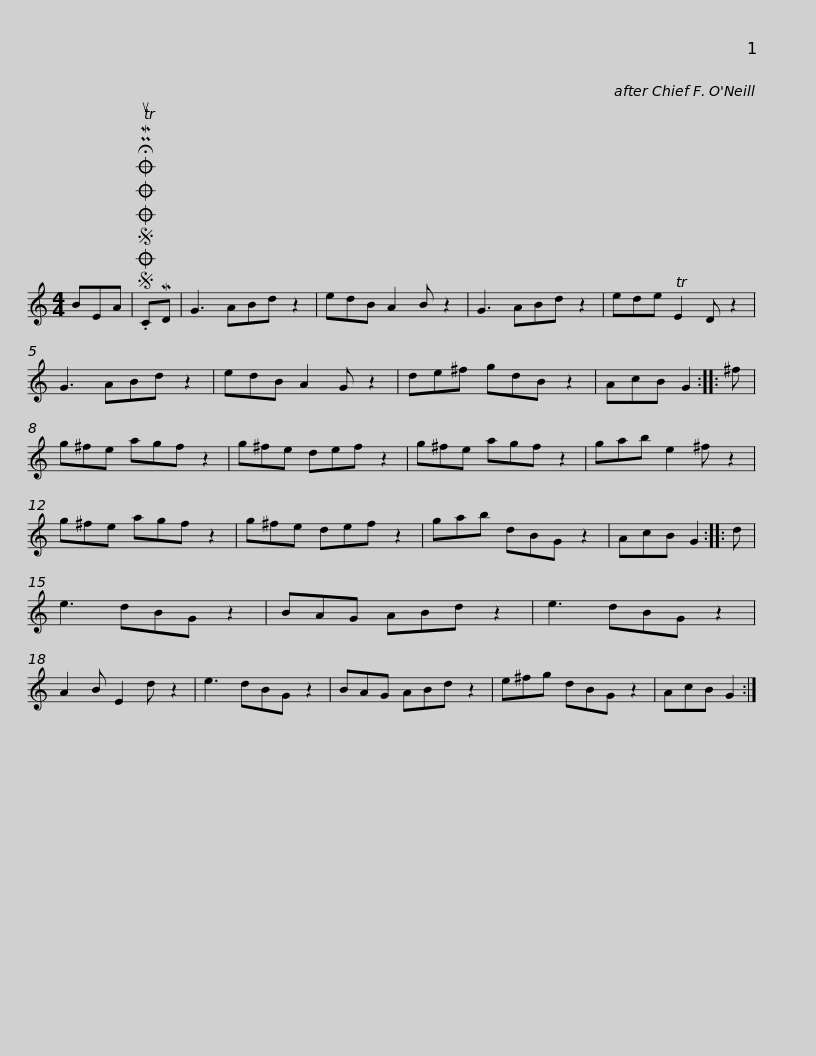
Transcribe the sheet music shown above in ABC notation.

X:1
L:1/8
M:4/4
I:linebreak $
K:C
V:1 treble
V:1
 BEA |SOSOOO .!fermata!PMTuCMD | G3 ABd z2 | edB A2 B z2 | G3 ABd z2 | %5
 ede TE2 D z2 | G3 ABd z2 | edB A2 G z2 |$ de^f gdB z2 | AcB G2 :: %10
 ^f | g^fe agf z2 | g^fe def z2 | g^fe agf z2 | gab e2 ^f z2 |$ %15
 g^fe agf z2 | g^fe def z2 | gab dBG z2 | AcB G2 :: d | %20
 e3 dBG z2 | BAG ABd z2 |$ e3 dBG z2 | A2 B E2 d z2 | e3 dBG z2 | %25
 BAG ABd z2 | e^fg dBG z2 | AcB G2 :| %28
